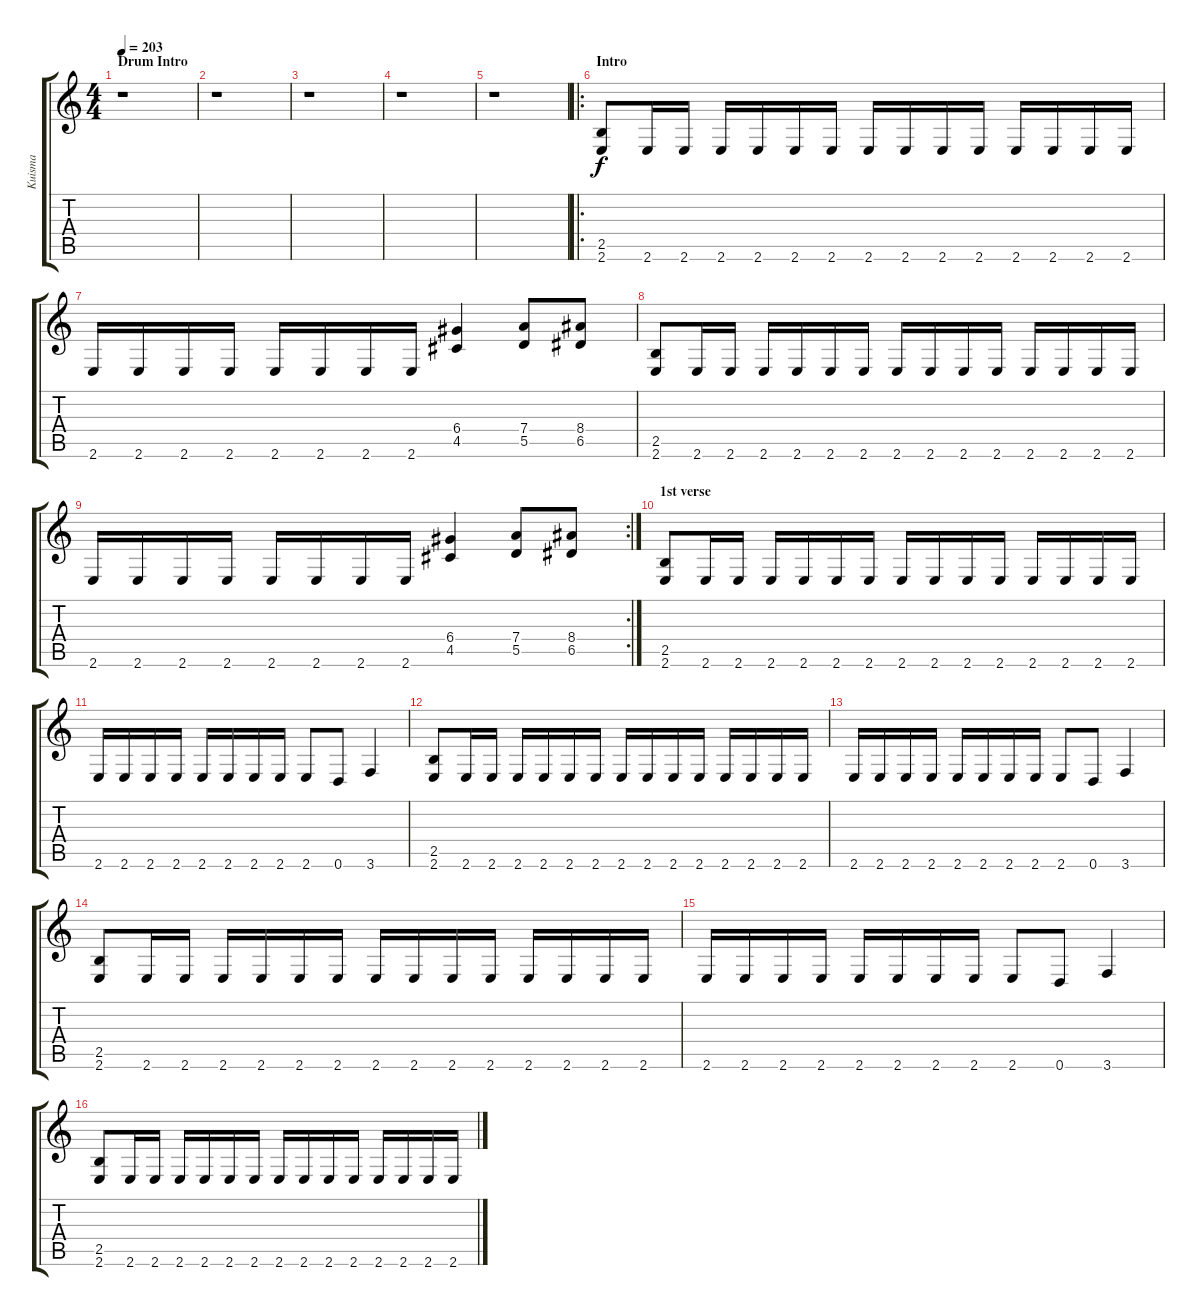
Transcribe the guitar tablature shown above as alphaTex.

\track ("Kuisma" "Kuisma") {instrument distortionguitar}
\staff {score tabs}
\tuning (E4 B3 G3 D3 A2 D2) {hide}
\ts (4 4)
\section ("" "Drum Intro")
\tempo 203
\clef g2
\ks c
r.1{dy f instrument distortionguitar} |
r.1 |
r.1 |
r.1 |
r.1 |
\ro
\section ("" "Intro")
(2.5 2.6).8 2.6.16 2.6.16 2.6.16 2.6.16 2.6.16 2.6.16 2.6.16 2.6.16 2.6.16 2.6.16 2.6.16 2.6.16 2.6.16 2.6.16 |
2.6.16 2.6.16 2.6.16 2.6.16 2.6.16 2.6.16 2.6.16 2.6.16 (6.4 4.5).4 (7.4 5.5).8 (8.4 6.5).8 |
(2.5 2.6).8 2.6.16 2.6.16 2.6.16 2.6.16 2.6.16 2.6.16 2.6.16 2.6.16 2.6.16 2.6.16 2.6.16 2.6.16 2.6.16 2.6.16 |
\rc 2
2.6.16 2.6.16 2.6.16 2.6.16 2.6.16 2.6.16 2.6.16 2.6.16 (6.4 4.5).4 (7.4 5.5).8 (8.4 6.5).8 |
\section ("" "1st verse")
(2.5 2.6).8 2.6.16 2.6.16 2.6.16 2.6.16 2.6.16 2.6.16 2.6.16 2.6.16 2.6.16 2.6.16 2.6.16 2.6.16 2.6.16 2.6.16 |
2.6.16 2.6.16 2.6.16 2.6.16 2.6.16 2.6.16 2.6.16 2.6.16 2.6.8 0.6.8 3.6.4 |
(2.5 2.6).8 2.6.16 2.6.16 2.6.16 2.6.16 2.6.16 2.6.16 2.6.16 2.6.16 2.6.16 2.6.16 2.6.16 2.6.16 2.6.16 2.6.16 |
2.6.16 2.6.16 2.6.16 2.6.16 2.6.16 2.6.16 2.6.16 2.6.16 2.6.8 0.6.8 3.6.4 |
(2.5 2.6).8 2.6.16 2.6.16 2.6.16 2.6.16 2.6.16 2.6.16 2.6.16 2.6.16 2.6.16 2.6.16 2.6.16 2.6.16 2.6.16 2.6.16 |
2.6.16 2.6.16 2.6.16 2.6.16 2.6.16 2.6.16 2.6.16 2.6.16 2.6.8 0.6.8 3.6.4 |
(2.5 2.6).8 2.6.16 2.6.16 2.6.16 2.6.16 2.6.16 2.6.16 2.6.16 2.6.16 2.6.16 2.6.16 2.6.16 2.6.16 2.6.16 2.6.16
